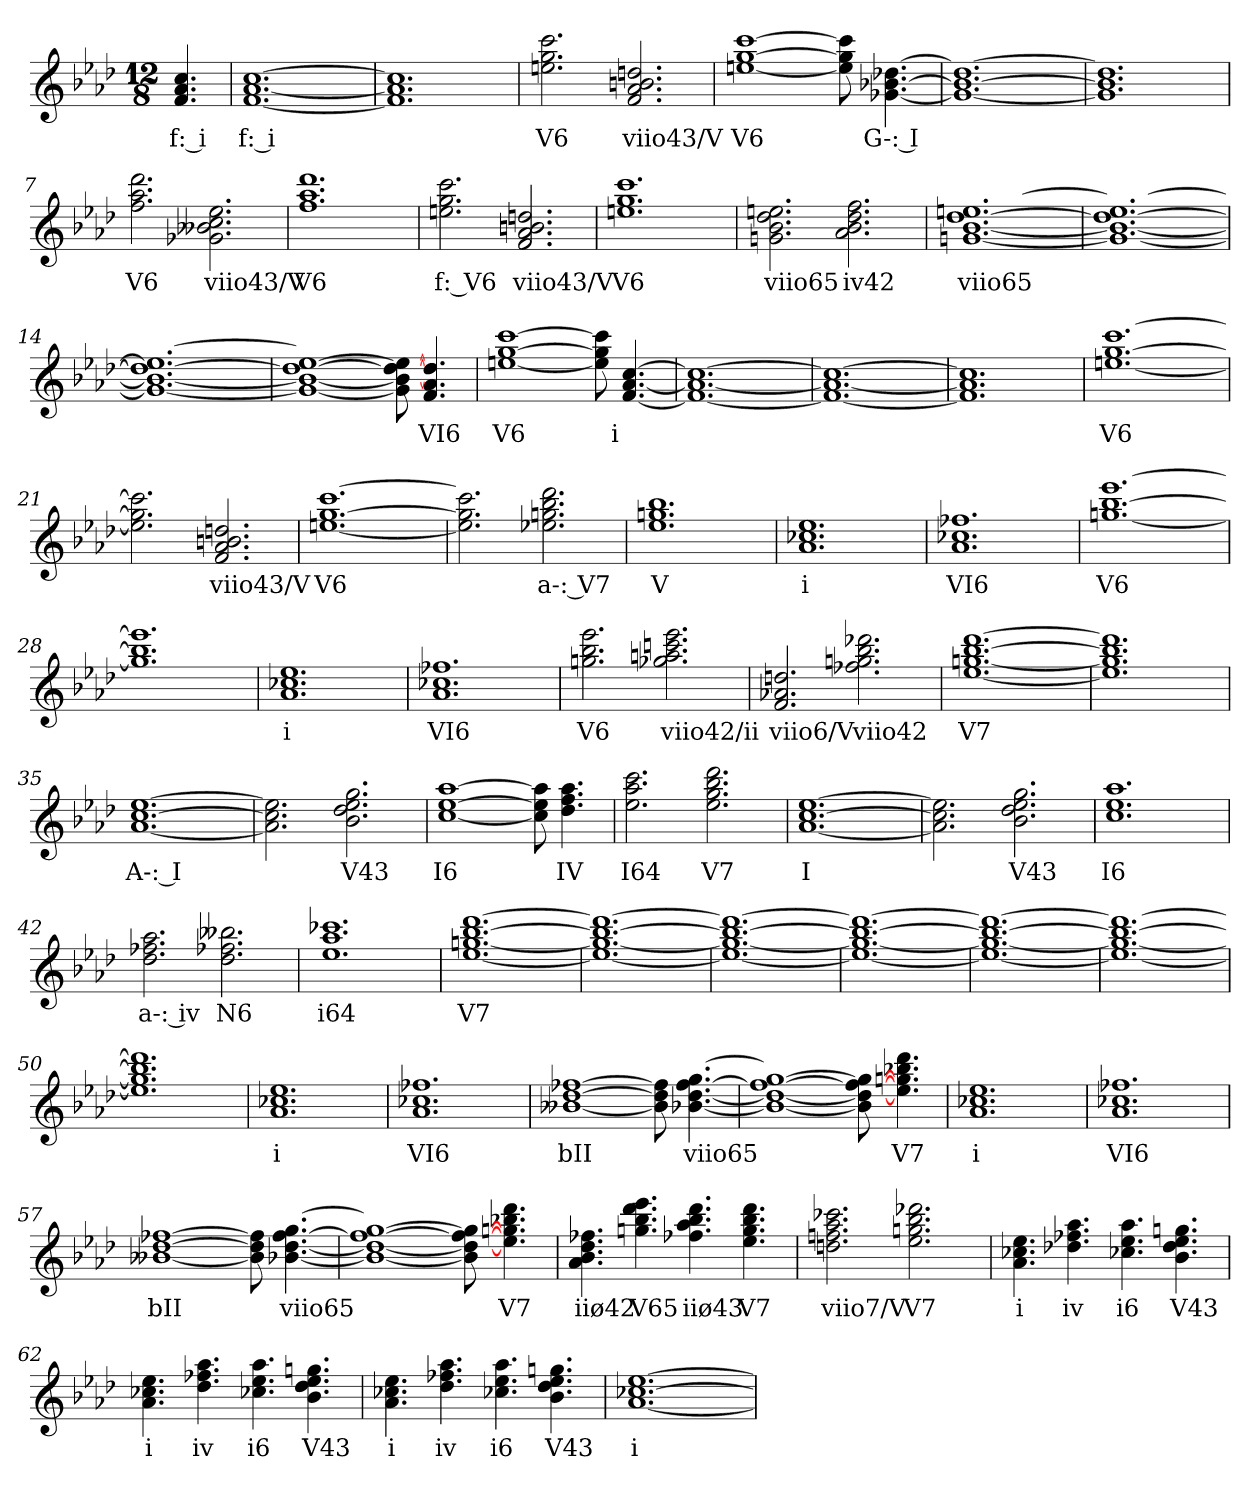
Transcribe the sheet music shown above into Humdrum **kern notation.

**kern	**text
*part1	*part1
*staff1	*staff1
*k[b-e-a-d-]	*
*f:	*
*M12/8	*
=	=
4.f 4.a- 4.cc	f: i
=1	=1
[1.f [1.a- [1.cc	f: i
=2	=2
1.f] 1.a-] 1.cc]	.
=3	=3
2.een 2.gg 2.ccc	V6
2.f 2.a- 2.bn 2.ddn	viio43/V
=4	=4
[1een [1gg [1ccc	V6
8ee] 8gg] 8ccc]	.
[4.g-X [4.b-X [4.dd-X	G-: I
=5	=5
1.g-_ 1.b-_ 1.dd-_	.
=6	=6
1.g-] 1.b-] 1.dd-]	.
=7	=7
2.ff 2.aa- 2.ddd-	V6
2.g-X 2.b--X 2.cc 2.ee-	viio43/V
=8	=8
1.ff 1.aa- 1.ddd-	V6
=9	=9
2.een 2.gg 2.ccc	f: V6
2.f 2.a- 2.bn 2.ddn	viio43/V
=10	=10
1.een 1.gg 1.ccc	V6
=11	=11
2.gn 2.b- 2.dd- 2.een	viio65
2.a- 2.b- 2.dd- 2.ff	iv42
=12	=12
[1.gn [1.b- [1.dd- [1.een	viio65
=13	=13
1.g_ 1.b-_ 1.dd-_ 1.ee_	.
=14	=14
1.g_ 1.b-_ 1.dd-_ 1.ee_	.
=15	=15
1g_ 1b-_ 1dd-_ 1ee_	.
8g] 8b-_ 8dd-_ 8ee_	.
4.f 4.a- 4.dd-	VI6
=16	=16
[1een [1gg [1ccc	V6
8ee] 8gg] 8ccc]	.
[4.f [4.a- [4.cc	i
=17	=17
1.f_ 1.a-_ 1.cc_	.
=18	=18
1.f_ 1.a-_ 1.cc_	.
=19	=19
1.f] 1.a-] 1.cc]	.
=20	=20
[1.een [1.gg [1.ccc	V6
=21	=21
2.ee] 2.gg] 2.ccc]	.
2.f 2.a- 2.bn 2.ddn	viio43/V
=22	=22
[1.een [1.gg [1.ccc	V6
=23	=23
2.ee] 2.gg] 2.ccc]	.
2.ee-X 2.ggn 2.bb- 2.ddd-	a-: V7
=24	=24
1.ee- 1.ggn 1.bb-	V
=25	=25
1.a- 1.cc-X 1.ee-	i
=26	=26
1.a- 1.cc-X 1.ff-X	VI6
=27	=27
[1.ggn [1.bb- [1.eee-	V6
=28	=28
1.gg] 1.bb-] 1.eee-]	.
=29	=29
1.a- 1.cc-X 1.ee-	i
=30	=30
1.a- 1.cc-X 1.ff-X	VI6
=31	=31
2.ggn 2.bb- 2.eee-	V6
2.gg-X 2.aan 2.cccn 2.eee-	viio42/ii
=32	=32
2.f 2.a-X 2.ddn	viio6/V
2.ff-X 2.ggn 2.bb- 2.ddd-X	viio42
=33	=33
[1.ee- [1.ggn [1.bb- [1.ddd-	V7
=34	=34
1.ee-] 1.gg] 1.bb-] 1.ddd-]	.
=35	=35
[1.a- [1.cc [1.ee-	A-: I
=36	=36
2.a-] 2.cc] 2.ee-]	.
2.b- 2.dd- 2.ee- 2.gg	V43
=37	=37
[1cc [1ee- [1aa-	I6
8cc] 8ee-] 8aa-]	.
4.dd- 4.ff 4.aa-	IV
=38	=38
2.ee- 2.aa- 2.ccc	I64
2.ee- 2.gg 2.bb- 2.ddd-	V7
=39	=39
[1.a- [1.cc [1.ee-	I
=40	=40
2.a-] 2.cc] 2.ee-]	.
2.b- 2.dd- 2.ee- 2.gg	V43
=41	=41
1.cc 1.ee- 1.aa-	I6
=42	=42
2.dd- 2.ff-X 2.aa-	a-: iv
2.dd- 2.ff-X 2.bb--X	N6
=43	=43
1.ee- 1.aa- 1.ccc-X	i64
=44	=44
[1.ee- [1.ggn [1.bb- [1.ddd-	V7
=45	=45
1.ee-_ 1.gg_ 1.bb-_ 1.ddd-_	.
=46	=46
1.ee-_ 1.gg_ 1.bb-_ 1.ddd-_	.
=47	=47
1.ee-_ 1.gg_ 1.bb-_ 1.ddd-_	.
=48	=48
1.ee-_ 1.gg_ 1.bb-_ 1.ddd-_	.
=49	=49
1.ee-_ 1.gg_ 1.bb-_ 1.ddd-_	.
=50	=50
1.ee-] 1.gg] 1.bb-] 1.ddd-]	.
=51	=51
1.a- 1.cc-X 1.ee-	i
=52	=52
1.a- 1.cc-X 1.ff-X	VI6
=53	=53
[1b--X [1dd- [1ff-X	bII
8b--] 8dd-] 8ff-]	.
[4.b-X [4.dd- [4.ff- [4.gg	viio65
=54	=54
1b-_ 1dd-_ 1ff-_ 1gg_	.
8b-] 8dd-_ 8ff-_ 8gg_	.
4.ee- 4.ggn 4.bb-X 4.ddd-	V7
=55	=55
1.a- 1.cc-X 1.ee-	i
=56	=56
1.a- 1.cc-X 1.ff-X	VI6
=57	=57
[1b--X [1dd- [1ff-X	bII
8b--] 8dd-] 8ff-]	.
[4.b-X [4.dd- [4.ff- [4.gg	viio65
=58	=58
1b-_ 1dd-_ 1ff-_ 1gg_	.
8b-] 8dd-_ 8ff-_ 8gg_	.
4.ee- 4.ggn 4.bb-X 4.ddd-	V7
=59	=59
4.a- 4.b- 4.dd- 4.ff-X	iiø42
4.ggn 4.bb- 4.ddd- 4.eee-	V65
4.ff-X 4.aa- 4.bb- 4.ddd-	iiø43
4.ee- 4.gg 4.bb- 4.ddd-	V7
=60	=60
2.ddn 2.ffn 2.aa- 2.ccc-X	viio7/V
2.ee- 2.ggn 2.bb- 2.ddd-X	V7
=61	=61
4.a- 4.cc-X 4.ee-	i
4.dd-X 4.ff-X 4.aa-	iv
4.cc-X 4.ee- 4.aa-	i6
4.b- 4.dd- 4.ee- 4.ggn	V43
=62	=62
4.a- 4.cc-X 4.ee-	i
4.dd- 4.ff-X 4.aa-	iv
4.cc-X 4.ee- 4.aa-	i6
4.b- 4.dd- 4.ee- 4.ggn	V43
=63	=63
4.a- 4.cc-X 4.ee-	i
4.dd- 4.ff-X 4.aa-	iv
4.cc-X 4.ee- 4.aa-	i6
4.b- 4.dd- 4.ee- 4.ggn	V43
=64	=64
[1.a- [1.cc-X [1.ee-	i
=	=
*-	*-
